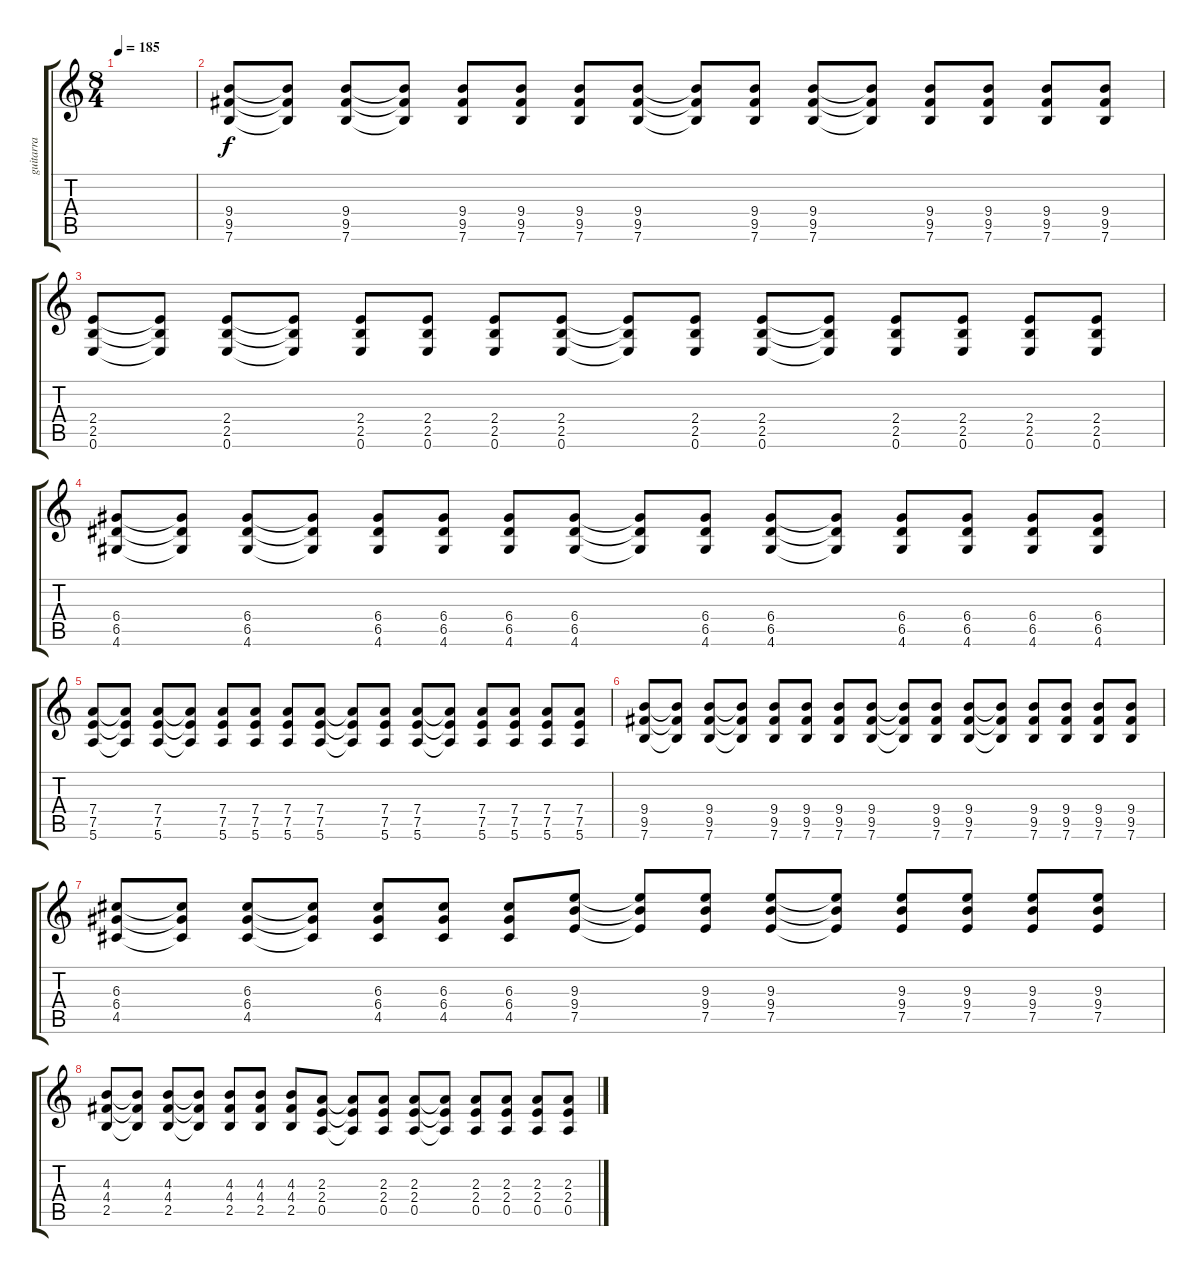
\track ("guitarra" "guitarra") {instrument overdrivenguitar}
\staff {score tabs}
\tuning (E4 B3 G3 D3 A2 E2) {hide}
\ts (8 4)
\tempo 185
\clef g2
\ks c
|
(9.4 9.5 7.6).8 (9.4{t} 9.5{t} 7.6{t}).8 (9.4 9.5 7.6).8 (9.4{t} 9.5{t} 7.6{t}).8 (9.4 9.5 7.6).8 (9.4 9.5 7.6).8 (9.4 9.5 7.6).8 (9.4 9.5 7.6).8 (9.4{t} 9.5{t} 7.6{t}).8 (9.4 9.5 7.6).8 (9.4 9.5 7.6).8 (9.4{t} 9.5{t} 7.6{t}).8 (9.4 9.5 7.6).8 (9.4 9.5 7.6).8 (9.4 9.5 7.6).8 (9.4 9.5 7.6).8 |
(2.4 2.5 0.6).8 (2.4{t} 2.5{t} 0.6{t}).8 (2.4 2.5 0.6).8 (2.4{t} 2.5{t} 0.6{t}).8 (2.4 2.5 0.6).8 (2.4 2.5 0.6).8 (2.4 2.5 0.6).8 (2.4 2.5 0.6).8 (2.4{t} 2.5{t} 0.6{t}).8 (2.4 2.5 0.6).8 (2.4 2.5 0.6).8 (2.4{t} 2.5{t} 0.6{t}).8 (2.4 2.5 0.6).8 (2.4 2.5 0.6).8 (2.4 2.5 0.6).8 (2.4 2.5 0.6).8 |
(6.4 6.5 4.6).8 (6.4{t} 6.5{t} 4.6{t}).8 (6.4 6.5 4.6).8 (6.4{t} 6.5{t} 4.6{t}).8 (6.4 6.5 4.6).8 (6.4 6.5 4.6).8 (6.4 6.5 4.6).8 (6.4 6.5 4.6).8 (6.4{t} 6.5{t} 4.6{t}).8 (6.4 6.5 4.6).8 (6.4 6.5 4.6).8 (6.4{t} 6.5{t} 4.6{t}).8 (6.4 6.5 4.6).8 (6.4 6.5 4.6).8 (6.4 6.5 4.6).8 (6.4 6.5 4.6).8 |
(7.4 7.5 5.6).8 (7.4{t} 7.5{t} 5.6{t}).8 (7.4 7.5 5.6).8 (7.4{t} 7.5{t} 5.6{t}).8 (7.4 7.5 5.6).8 (7.4 7.5 5.6).8 (7.4 7.5 5.6).8 (7.4 7.5 5.6).8 (7.4{t} 7.5{t} 5.6{t}).8 (7.4 7.5 5.6).8 (7.4 7.5 5.6).8 (7.4{t} 7.5{t} 5.6{t}).8 (7.4 7.5 5.6).8 (7.4 7.5 5.6).8 (7.4 7.5 5.6).8 (7.4 7.5 5.6).8 |
(9.4 9.5 7.6).8 (9.4{t} 9.5{t} 7.6{t}).8 (9.4 9.5 7.6).8 (9.4{t} 9.5{t} 7.6{t}).8 (9.4 9.5 7.6).8 (9.4 9.5 7.6).8 (9.4 9.5 7.6).8 (9.4 9.5 7.6).8 (9.4{t} 9.5{t} 7.6{t}).8 (9.4 9.5 7.6).8 (9.4 9.5 7.6).8 (9.4{t} 9.5{t} 7.6{t}).8 (9.4 9.5 7.6).8 (9.4 9.5 7.6).8 (9.4 9.5 7.6).8 (9.4 9.5 7.6).8 |
(6.3 6.4 4.5).8 (6.3{t} 6.4{t} 4.5{t}).8 (6.3 6.4 4.5).8 (6.3{t} 6.4{t} 4.5{t}).8 (6.3 6.4 4.5).8 (6.3 6.4 4.5).8 (6.3 6.4 4.5).8 (9.3 9.4 7.5).8 (9.3{t} 9.4{t} 7.5{t}).8 (9.3 9.4 7.5).8 (9.3 9.4 7.5).8 (9.3{t} 9.4{t} 7.5{t}).8 (9.3 9.4 7.5).8 (9.3 9.4 7.5).8 (9.3 9.4 7.5).8 (9.3 9.4 7.5).8 |
(4.3 4.4 2.5).8 (4.3{t} 4.4{t} 2.5{t}).8 (4.3 4.4 2.5).8 (4.3{t} 4.4{t} 2.5{t}).8 (4.3 4.4 2.5).8 (4.3 4.4 2.5).8 (4.3 4.4 2.5).8 (2.3 2.4 0.5).8 (2.3{t} 2.4{t} 0.5{t}).8 (2.3 2.4 0.5).8 (2.3 2.4 0.5).8 (2.3{t} 2.4{t} 0.5{t}).8 (2.3 2.4 0.5).8 (2.3 2.4 0.5).8 (2.3 2.4 0.5).8 (2.3 2.4 0.5).8
